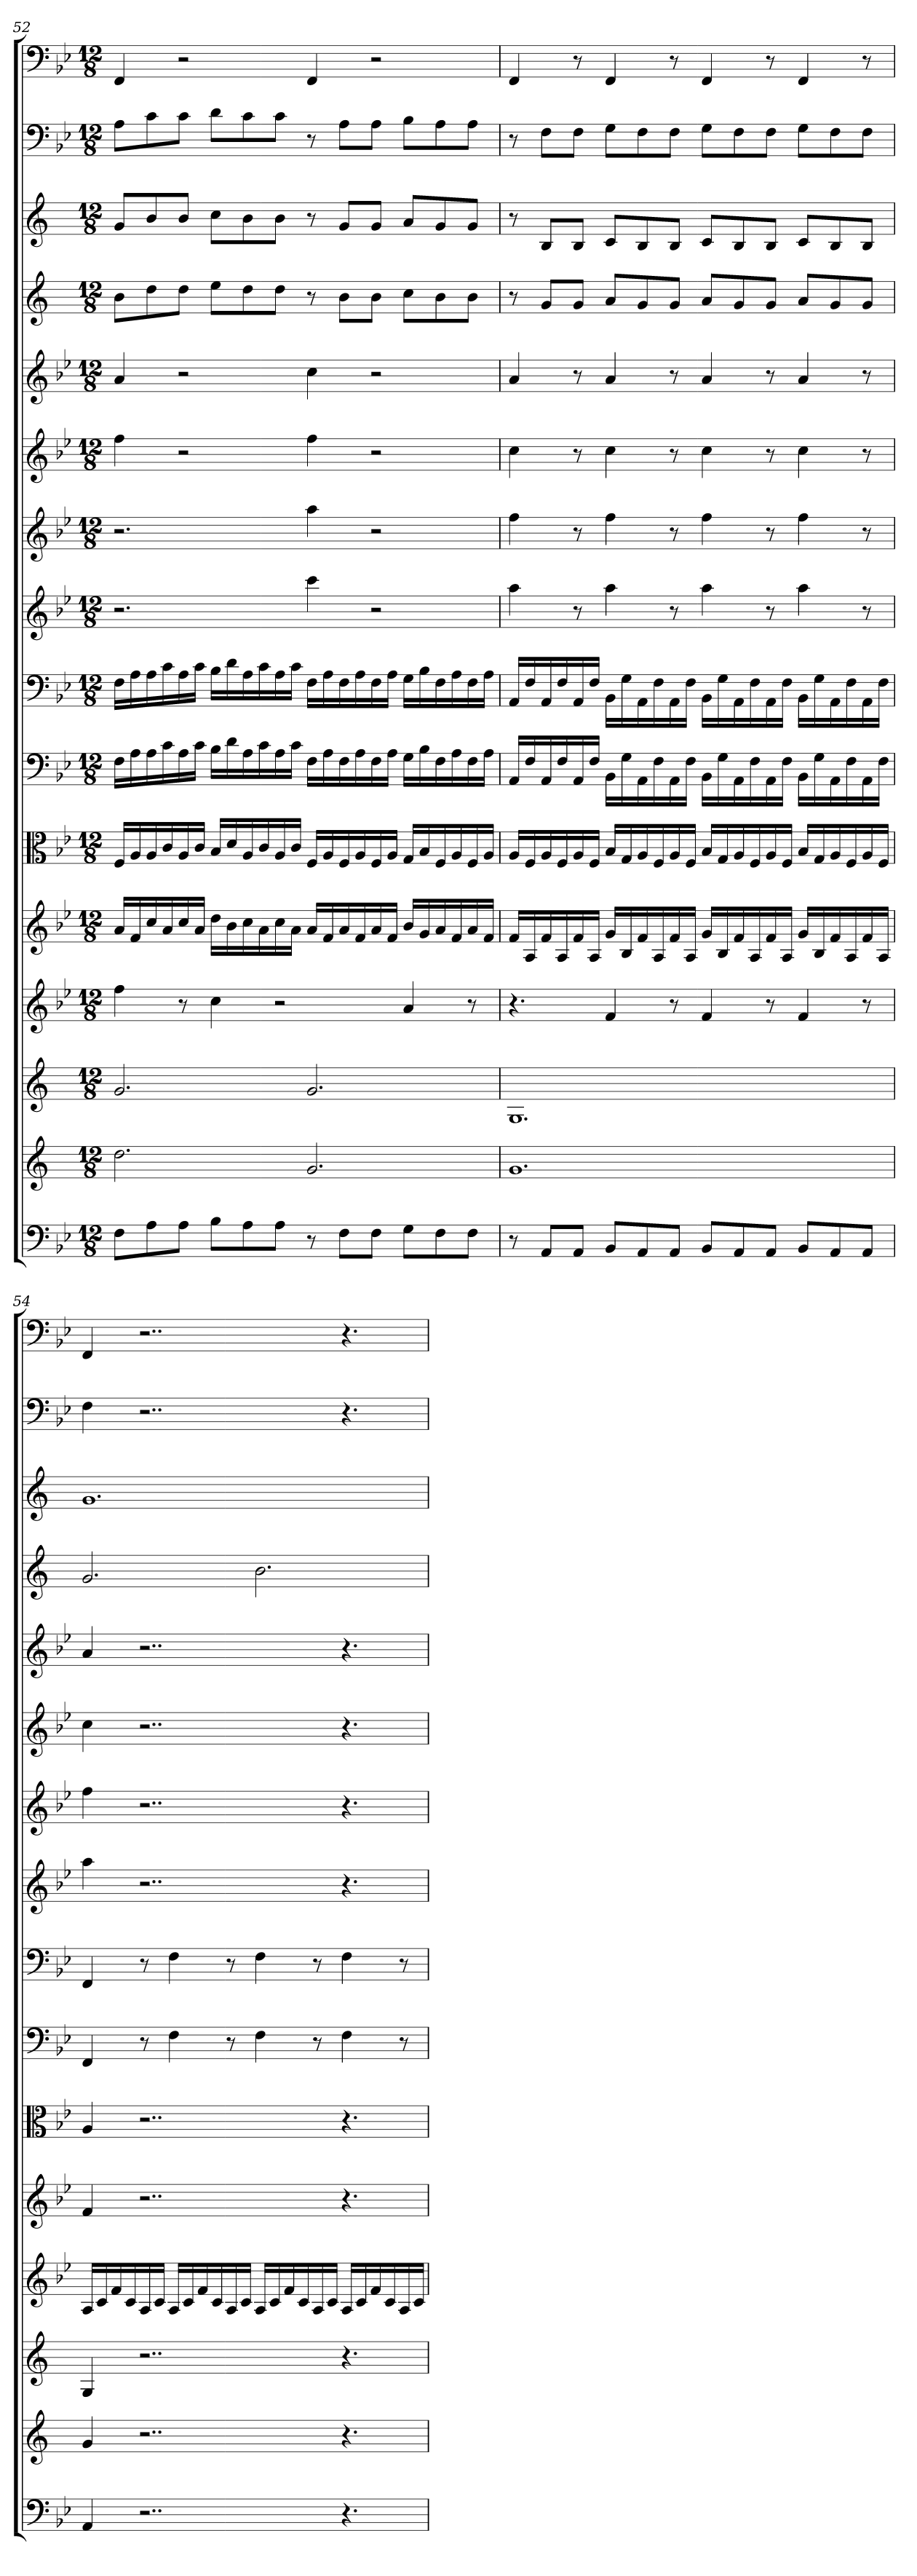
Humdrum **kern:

**kern	**kern	**kern	**kern	**kern	**kern	**kern	**kern	**kern	**kern	**kern	**kern	**kern	**kern	**kern	**kern
*part16	*part15	*part14	*part13	*part12	*part11	*part10	*part9	*part8	*part7	*part6	*part5	*part4	*part3	*part2	*part1
*staff16	*staff15	*staff14	*staff13	*staff12	*staff11	*staff10	*staff9	*staff8	*staff7	*staff6	*staff5	*staff4	*staff3	*staff2	*staff1
*clefF4	*	*	*	*	*clefC3	*clefF4	*clefF4	*	*	*	*	*	*	*clefF4	*clefF4
*k[b-e-]	*k[]	*k[]	*k[b-e-]	*k[b-e-]	*k[b-e-]	*k[b-e-]	*k[b-e-]	*k[b-e-]	*k[b-e-]	*k[b-e-]	*k[b-e-]	*k[]	*k[]	*k[b-e-]	*k[b-e-]
*B-:	*	*	*B-:	*B-:	*B-:	*B-:	*B-:	*B-:	*B-:	*B-:	*B-:	*	*	*B-:	*B-:
*M12/8	*M12/8	*M12/8	*M12/8	*M12/8	*M12/8	*M12/8	*M12/8	*M12/8	*M12/8	*M12/8	*M12/8	*M12/8	*M12/8	*M12/8	*M12/8
=52	=52	=52	=52	=52	=52	=52	=52	=52	=52	=52	=52	=52	=52	=52	=52
8F\L	2.dd	2.g	4ff	16aLL	16F/LL	16F\LL	16F\LL	2.r	2.r	4ff	4a	8bL	8gL	8A\L	4FF
.	.	.	.	16f	16A/	16A\	16A\	.	.	.	.	.	.	.	.
8A\	.	.	.	16cc	16A/	16A\	16A\	.	.	.	.	8dd	8b	8c\	.
.	.	.	.	16a	16c/	16c\	16c\	.	.	.	.	.	.	.	.
8A\J	.	.	8r	16cc	16A/	16A\	16A\	.	.	2r	2r	8ddJ	8bJ	8c\J	2r
.	.	.	.	16aJJ	16c/JJ	16c\JJ	16c\JJ	.	.	.	.	.	.	.	.
8B-\L	.	.	4cc	16ddLL	16B-/LL	16B-\LL	16B-\LL	.	.	.	.	8eeL	8ccL	8d\L	.
.	.	.	.	16b-	16d/	16d\	16d\	.	.	.	.	.	.	.	.
8A\	.	.	.	16cc	16A/	16A\	16A\	.	.	.	.	8dd	8b	8c\	.
.	.	.	.	16a	16c/	16c\	16c\	.	.	.	.	.	.	.	.
8A\J	.	.	2r	16cc	16A/	16A\	16A\	.	.	.	.	8ddJ	8bJ	8c\J	.
.	.	.	.	16aJJ	16c/JJ	16c\JJ	16c\JJ	.	.	.	.	.	.	.	.
8r	2.g	2.g	.	16aLL	16F/LL	16F\LL	16F\LL	4ccc	4aa	4ff	4cc	8r	8r	8r	4FF
.	.	.	.	16f	16A/	16A\	16A\	.	.	.	.	.	.	.	.
8F\L	.	.	.	16a	16F/	16F\	16F\	.	.	.	.	8bL	8gL	8A\L	.
.	.	.	.	16f	16A/	16A\	16A\	.	.	.	.	.	.	.	.
8F\J	.	.	.	16a	16F/	16F\	16F\	2r	2r	2r	2r	8bJ	8gJ	8A\J	2r
.	.	.	.	16fJJ	16A/JJ	16A\JJ	16A\JJ	.	.	.	.	.	.	.	.
8G\L	.	.	4a	16b-LL	16G/LL	16G\LL	16G\LL	.	.	.	.	8ccL	8aL	8B-\L	.
.	.	.	.	16g	16B-/	16B-\	16B-\	.	.	.	.	.	.	.	.
8F\	.	.	.	16a	16F/	16F\	16F\	.	.	.	.	8b	8g	8A\	.
.	.	.	.	16f	16A/	16A\	16A\	.	.	.	.	.	.	.	.
8F\J	.	.	8r	16a	16F/	16F\	16F\	.	.	.	.	8bJ	8gJ	8A\J	.
.	.	.	.	16fJJ	16A/JJ	16A\JJ	16A\JJ	.	.	.	.	.	.	.	.
=53	=53	=53	=53	=53	=53	=53	=53	=53	=53	=53	=53	=53	=53	=53	=53
8r	1.g	1.G	4.r	16fLL	16A/LL	16AA/LL	16AA/LL	4aa	4ff	4cc	4a	8r	8r	8r	4FF
.	.	.	.	16A	16F/	16F/	16F/	.	.	.	.	.	.	.	.
8AA/L	.	.	.	16f	16A/	16AA/	16AA/	.	.	.	.	8gL	8BL	8F\L	.
.	.	.	.	16A	16F/	16F/	16F/	.	.	.	.	.	.	.	.
8AA/J	.	.	.	16f	16A/	16AA/	16AA/	8r	8r	8r	8r	8gJ	8BJ	8F\J	8r
.	.	.	.	16AJJ	16F/JJ	16F/JJ	16F/JJ	.	.	.	.	.	.	.	.
8BB-/L	.	.	4f	16gLL	16B-/LL	16BB-\LL	16BB-\LL	4aa	4ff	4cc	4a	8aL	8cL	8G\L	4FF
.	.	.	.	16B-	16G/	16G\	16G\	.	.	.	.	.	.	.	.
8AA/	.	.	.	16f	16A/	16AA\	16AA\	.	.	.	.	8g	8B	8F\	.
.	.	.	.	16A	16F/	16F\	16F\	.	.	.	.	.	.	.	.
8AA/J	.	.	8r	16f	16A/	16AA\	16AA\	8r	8r	8r	8r	8gJ	8BJ	8F\J	8r
.	.	.	.	16AJJ	16F/JJ	16F\JJ	16F\JJ	.	.	.	.	.	.	.	.
8BB-/L	.	.	4f	16gLL	16B-/LL	16BB-\LL	16BB-\LL	4aa	4ff	4cc	4a	8aL	8cL	8G\L	4FF
.	.	.	.	16B-	16G/	16G\	16G\	.	.	.	.	.	.	.	.
8AA/	.	.	.	16f	16A/	16AA\	16AA\	.	.	.	.	8g	8B	8F\	.
.	.	.	.	16A	16F/	16F\	16F\	.	.	.	.	.	.	.	.
8AA/J	.	.	8r	16f	16A/	16AA\	16AA\	8r	8r	8r	8r	8gJ	8BJ	8F\J	8r
.	.	.	.	16AJJ	16F/JJ	16F\JJ	16F\JJ	.	.	.	.	.	.	.	.
8BB-/L	.	.	4f	16gLL	16B-/LL	16BB-\LL	16BB-\LL	4aa	4ff	4cc	4a	8aL	8cL	8G\L	4FF
.	.	.	.	16B-	16G/	16G\	16G\	.	.	.	.	.	.	.	.
8AA/	.	.	.	16f	16A/	16AA\	16AA\	.	.	.	.	8g	8B	8F\	.
.	.	.	.	16A	16F/	16F\	16F\	.	.	.	.	.	.	.	.
8AA/J	.	.	8r	16f	16A/	16AA\	16AA\	8r	8r	8r	8r	8gJ	8BJ	8F\J	8r
.	.	.	.	16AJJ	16F/JJ	16F\JJ	16F\JJ	.	.	.	.	.	.	.	.
=54	=54	=54	=54	=54	=54	=54	=54	=54	=54	=54	=54	=54	=54	=54	=54
4AA	4g	4G	16ALL	4f	4A	4FF	4FF	4aa	4ff	4cc	4a	2.g	1.g	4F	4FF
.	.	.	16c	.	.	.	.	.	.	.	.	.	.	.	.
.	.	.	16f	.	.	.	.	.	.	.	.	.	.	.	.
.	.	.	16c	.	.	.	.	.	.	.	.	.	.	.	.
2..r	2..r	2..r	16A	2..r	2..r	8r	8r	2..r	2..r	2..r	2..r	.	.	2..r	2..r
.	.	.	16cJJ	.	.	.	.	.	.	.	.	.	.	.	.
.	.	.	16ALL	.	.	4F	4F	.	.	.	.	.	.	.	.
.	.	.	16c	.	.	.	.	.	.	.	.	.	.	.	.
.	.	.	16f	.	.	.	.	.	.	.	.	.	.	.	.
.	.	.	16c	.	.	.	.	.	.	.	.	.	.	.	.
.	.	.	16A	.	.	8r	8r	.	.	.	.	.	.	.	.
.	.	.	16cJJ	.	.	.	.	.	.	.	.	.	.	.	.
.	.	.	16ALL	.	.	4F	4F	.	.	.	.	2.b	.	.	.
.	.	.	16c	.	.	.	.	.	.	.	.	.	.	.	.
.	.	.	16f	.	.	.	.	.	.	.	.	.	.	.	.
.	.	.	16c	.	.	.	.	.	.	.	.	.	.	.	.
.	.	.	16A	.	.	8r	8r	.	.	.	.	.	.	.	.
.	.	.	16cJJ	.	.	.	.	.	.	.	.	.	.	.	.
4.r	4.r	4.r	16ALL	4.r	4.r	4F	4F	4.r	4.r	4.r	4.r	.	.	4.r	4.r
.	.	.	16c	.	.	.	.	.	.	.	.	.	.	.	.
.	.	.	16f	.	.	.	.	.	.	.	.	.	.	.	.
.	.	.	16c	.	.	.	.	.	.	.	.	.	.	.	.
.	.	.	16A	.	.	8r	8r	.	.	.	.	.	.	.	.
.	.	.	16cJJ	.	.	.	.	.	.	.	.	.	.	.	.
=	=	=	=	=	=	=	=	=	=	=	=	=	=	=	=
*-	*-	*-	*-	*-	*-	*-	*-	*-	*-	*-	*-	*-	*-	*-	*-
